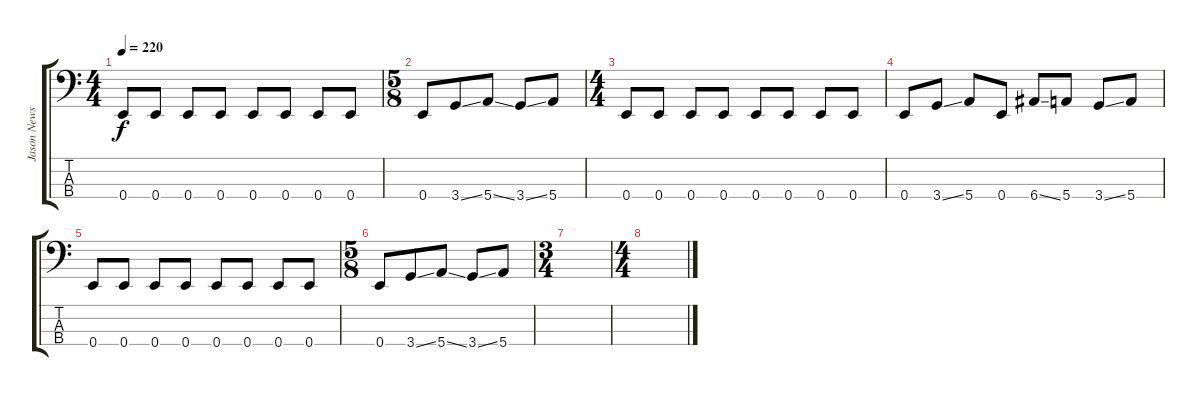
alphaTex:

\track ("Jason Newsted/Cliff Burton Bass" "Jason News") {instrument electricbasspick}
\staff {score tabs}
\tuning (G2 D2 A1 E1) {hide}
\ts (4 4)
\tempo 220
\clef f4
\ks c
0.4.8{dy f} 0.4.8 0.4.8 0.4.8 0.4.8 0.4.8 0.4.8 0.4.8 |
\ts (5 8)
0.4.8 3.4{ss}.8 5.4{ss}.8 3.4{ss}.8 5.4.8 |
\ts (4 4)
0.4.8 0.4.8 0.4.8 0.4.8 0.4.8 0.4.8 0.4.8 0.4.8 |
0.4.8 3.4{ss}.8 5.4.8 0.4.8 6.4{ss}.8 5.4.8 3.4{ss}.8 5.4.8 |
0.4.8 0.4.8 0.4.8 0.4.8 0.4.8 0.4.8 0.4.8 0.4.8 |
\ts (5 8)
0.4.8 3.4{ss}.8 5.4{ss}.8 3.4{ss}.8 5.4.8 |
\ts (3 4)
|
\ts (4 4)
